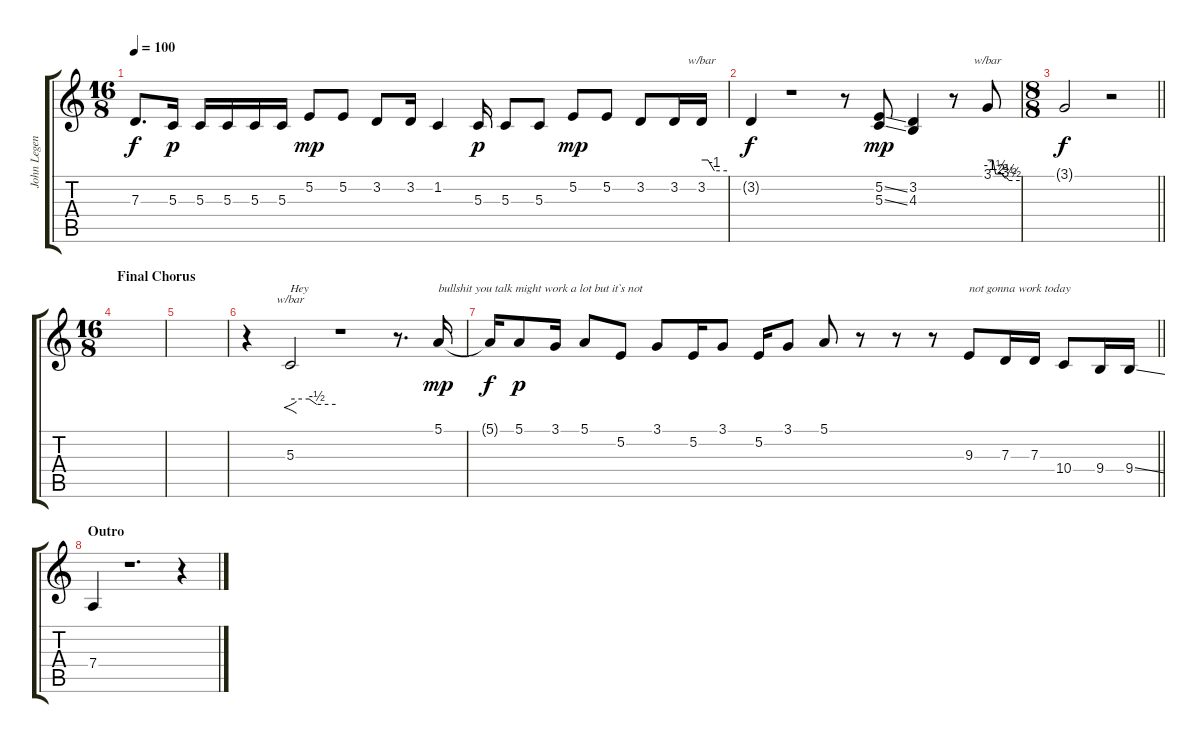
\track ("John Legend  - Vocals (track 2)" "John Legen") {instrument viola}
\staff {score tabs}
\tuning (E4 B3 G3 D3 A2 E2) {hide}
\ts (16 8)
\tempo 100
\clef g2
\ks c
7.3{t}.8{d dy f} 5.3.16{dy p} 5.3.16 5.3.16 5.3.16 5.3.16 5.2.8{dy mp} 5.2.8 3.2.8 3.2.16 1.2.4 5.3.16{dy p} 5.3.8 5.3.8 5.2.8{dy mp} 5.2.8 3.2.8 3.2.16 3.2.16{tbe (custom default 0 0 15 0 30 -4 60 -4)} |
3.2{t}.4{dy f} r.1 r.8 (5.2{ss} 5.3{ss}).8{dy mp} (3.2 4.3).4 r.8 3.1.8{tbe (custom default 0 0 10 0 15 -6 27 -6 32 -10 36 -10 40 -14 60 -14)} |
\ts (8 8)
\barLineRight lightlight
3.1{t}.2{dy f} r.2 |
\ts (16 8)
\section ("" "Final Chorus")
|
|
r.4 5.3.2{f tbe (custom default 0 0 25 0 35 -2 60 -2) txt "Hey" instrument contrabass} r.1 r.8{d} 5.1.16{txt "bullshit you talk might work a lot but it`s not " dy mp instrument viola} |
\barLineRight lightlight
5.1{t}.16{dy f} 5.1.8{dy p} 3.1.16 5.1.8 5.2.8 3.1.8 5.2.16 3.1.8 5.2.16 3.1.8 5.1.8 r.8 r.8 r.8 9.3.8{txt "not gonna work today"} 7.3.16 7.3.16 10.4.8 9.4.16 9.4{ss}.16 |
\section ("" "Outro")
7.4.4 r.1{d} r.4
